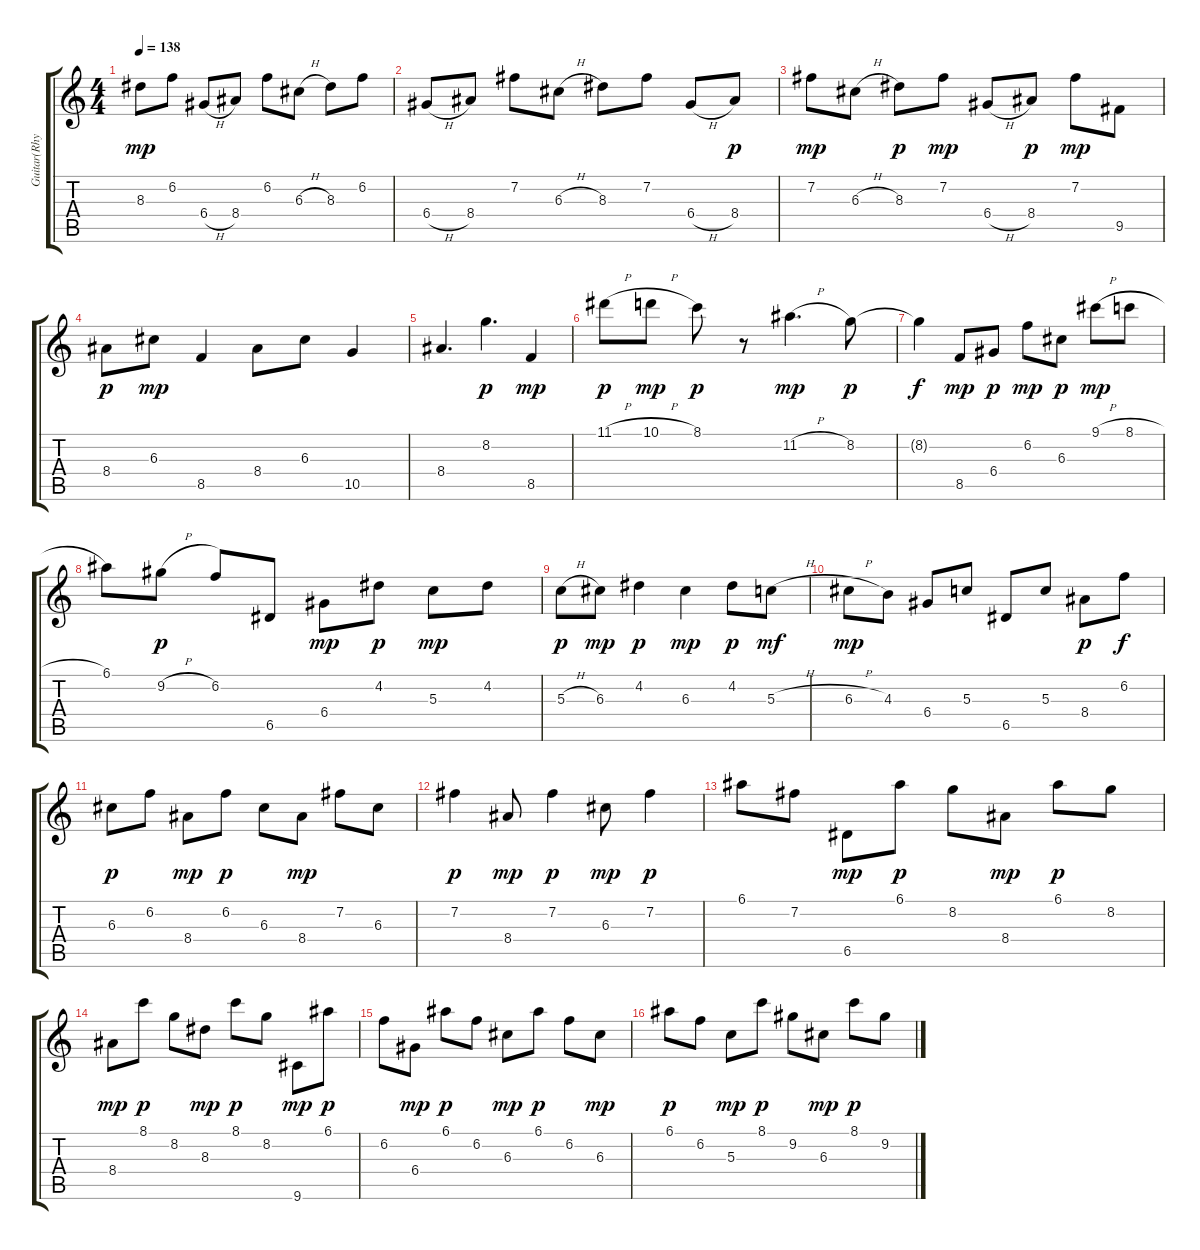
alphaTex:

\track ("Guitar(Rhythm)" "Guitar(Rhy") {instrument overdrivenguitar}
\staff {score tabs}
\tuning (E4 B3 G3 D3 A2 E2) {hide}
\ts (4 4)
\tempo 138
\clef g2
\ks c
8.3.8{dy mp} 6.2.8 6.4{h}.8 8.4.8 6.2.8 6.3{h}.8 8.3.8 6.2.8 |
6.4{h}.8 8.4.8 7.2.8 6.3{h}.8 8.3.8 7.2.8 6.4{h}.8 8.4.8{dy p} |
7.2.8{dy mp} 6.3{h}.8 8.3.8{dy p} 7.2.8{dy mp} 6.4{h}.8 8.4.8{dy p} 7.2.8{dy mp} 9.5.8 |
8.4.8{dy p} 6.3.8{dy mp} 8.5.4 8.4.8 6.3.8 10.5.4 |
8.4.4{d} 8.2.4{d dy p} 8.5.4{dy mp} |
11.1{h}.8{dy p} 10.1{h}.8{dy mp} 8.1.8{dy p} r.8 11.2{h}.4{d dy mp} 8.2.8{dy p} |
8.2{t}.4{dy f} 8.5.8{dy mp} 6.4.8{dy p} 6.2.8{dy mp} 6.3.8{dy p} 9.1{h}.8{dy mp} 8.1{h}.8 |
6.1.8 9.2{h}.8{dy p} 6.2.8 6.5.8 6.4.8{dy mp} 4.2.8{dy p} 5.3.8{dy mp} 4.2.8 |
5.3{h}.8{dy p} 6.3.8{dy mp} 4.2.4{dy p} 6.3.4{dy mp} 4.2.8{dy p} 5.3{h}.8{dy mf} |
6.3{h}.8{dy mp} 4.3.8 6.4.8 5.3.8 6.5.8 5.3.8 8.4.8{dy p} 6.2.8{dy f} |
6.3.8{dy p} 6.2.8 8.4.8{dy mp} 6.2.8{dy p} 6.3.8 8.4.8{dy mp} 7.2.8 6.3.8 |
7.2.4{dy p} 8.4.8{dy mp} 7.2.4{dy p} 6.3.8{dy mp} 7.2.4{dy p} |
6.1.8 7.2.8 6.5.8{dy mp} 6.1.8{dy p} 8.2.8 8.4.8{dy mp} 6.1.8{dy p} 8.2.8 |
8.4.8{dy mp} 8.1.8{dy p} 8.2.8 8.3.8{dy mp} 8.1.8{dy p} 8.2.8 9.6.8{dy mp} 6.1.8{dy p} |
6.2.8 6.4.8{dy mp} 6.1.8{dy p} 6.2.8 6.3.8{dy mp} 6.1.8{dy p} 6.2.8 6.3.8{dy mp} |
6.1.8{dy p} 6.2.8 5.3.8{dy mp} 8.1.8{dy p} 9.2.8 6.3.8{dy mp} 8.1.8{dy p} 9.2.8
